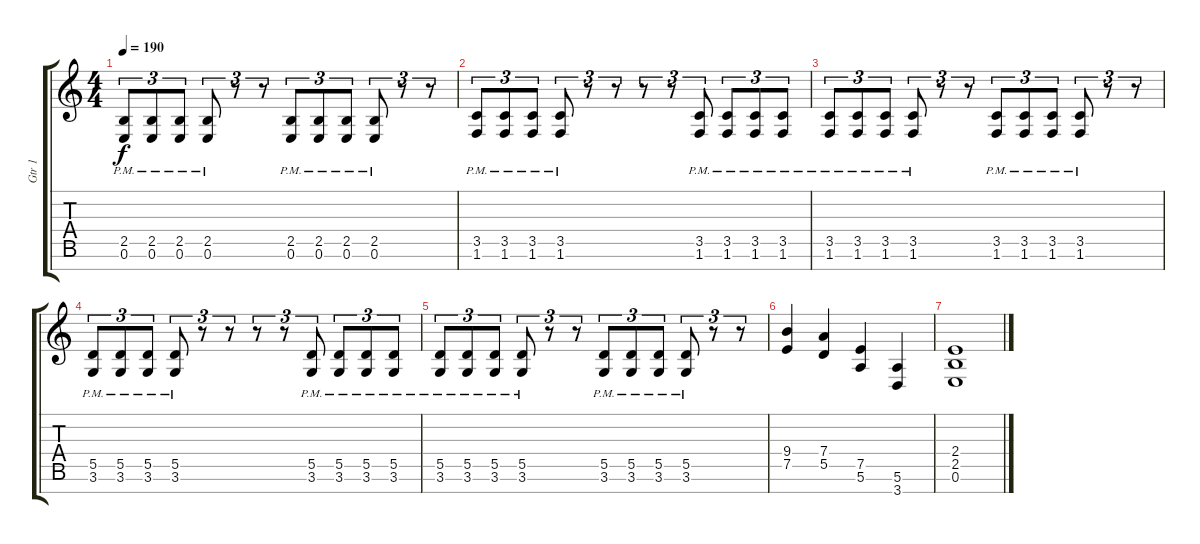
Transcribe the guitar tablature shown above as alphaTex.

\track ("Gtr 1" "Gtr 1") {instrument distortionguitar}
\staff {score tabs}
\tuning (E4 B3 G3 D3 A2 E2 B1) {hide}
\ts (4 4)
\tempo 190
\clef g2
\ks c
(2.5{pm} 0.6{pm}).8{tu (3 2) dy f} (2.5{pm} 0.6{pm}).8{tu (3 2)} (2.5{pm} 0.6{pm}).8{tu (3 2)} (2.5{pm} 0.6{pm}).8{tu (3 2)} r.8{tu (3 2)} r.8{tu (3 2)} (2.5{pm} 0.6{pm}).8{tu (3 2)} (2.5{pm} 0.6{pm}).8{tu (3 2)} (2.5{pm} 0.6{pm}).8{tu (3 2)} (2.5{pm} 0.6{pm}).8{tu (3 2)} r.8{tu (3 2)} r.8{tu (3 2)} |
(3.5{pm} 1.6{pm}).8{tu (3 2)} (3.5{pm} 1.6{pm}).8{tu (3 2)} (3.5{pm} 1.6{pm}).8{tu (3 2)} (3.5{pm} 1.6{pm}).8{tu (3 2)} r.8{tu (3 2)} r.8{tu (3 2)} r.8{tu (3 2)} r.8{tu (3 2)} (3.5{pm} 1.6{pm}).8{tu (3 2)} (3.5{pm} 1.6{pm}).8{tu (3 2)} (3.5{pm} 1.6{pm}).8{tu (3 2)} (3.5{pm} 1.6{pm}).8{tu (3 2)} |
(3.5{pm} 1.6{pm}).8{tu (3 2)} (3.5{pm} 1.6{pm}).8{tu (3 2)} (3.5{pm} 1.6{pm}).8{tu (3 2)} (3.5{pm} 1.6{pm}).8{tu (3 2)} r.8{tu (3 2)} r.8{tu (3 2)} (3.5{pm} 1.6{pm}).8{tu (3 2)} (3.5{pm} 1.6{pm}).8{tu (3 2)} (3.5{pm} 1.6{pm}).8{tu (3 2)} (3.5{pm} 1.6{pm}).8{tu (3 2)} r.8{tu (3 2)} r.8{tu (3 2)} |
(5.5{pm} 3.6{pm}).8{tu (3 2)} (5.5{pm} 3.6{pm}).8{tu (3 2)} (5.5{pm} 3.6{pm}).8{tu (3 2)} (5.5{pm} 3.6{pm}).8{tu (3 2)} r.8{tu (3 2)} r.8{tu (3 2)} r.8{tu (3 2)} r.8{tu (3 2)} (5.5{pm} 3.6{pm}).8{tu (3 2)} (5.5{pm} 3.6{pm}).8{tu (3 2)} (5.5{pm} 3.6{pm}).8{tu (3 2)} (5.5{pm} 3.6{pm}).8{tu (3 2)} |
(5.5{pm} 3.6{pm}).8{tu (3 2)} (5.5{pm} 3.6{pm}).8{tu (3 2)} (5.5{pm} 3.6{pm}).8{tu (3 2)} (5.5{pm} 3.6{pm}).8{tu (3 2)} r.8{tu (3 2)} r.8{tu (3 2)} (5.5{pm} 3.6{pm}).8{tu (3 2)} (5.5{pm} 3.6{pm}).8{tu (3 2)} (5.5{pm} 3.6{pm}).8{tu (3 2)} (5.5{pm} 3.6{pm}).8{tu (3 2)} r.8{tu (3 2)} r.8{tu (3 2)} |
(9.4 7.5).4 (7.4 5.5).4 (7.5 5.6).4 (5.6 3.7).4 |
(2.4 2.5 0.6).1
